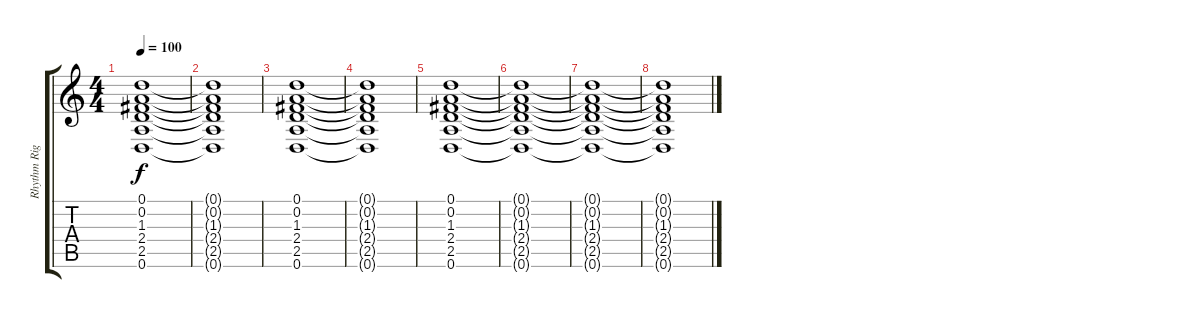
\track ("Rhythm Right" "Rhythm Rig") {instrument overdrivenguitar}
\staff {score tabs}
\tuning (D4 A3 F3 C3 G2 D2) {hide}
\ts (4 4)
\tempo 100
\clef g2
\ks c
(0.1 0.2 1.3 2.4 2.5 0.6).1{dy f} |
(0.1{t} 0.2{t} 1.3{t} 2.4{t} 2.5{t} 0.6{t}).1 |
(0.1 0.2 1.3 2.4 2.5 0.6).1 |
(0.1{t} 0.2{t} 1.3{t} 2.4{t} 2.5{t} 0.6{t}).1 |
(0.1 0.2 1.3 2.4 2.5 0.6).1 |
(0.1{t} 0.2{t} 1.3{t} 2.4{t} 2.5{t} 0.6{t}).1 |
(0.1{t} 0.2{t} 1.3{t} 2.4{t} 2.5{t} 0.6{t}).1 |
(0.1{t} 0.2{t} 1.3{t} 2.4{t} 2.5{t} 0.6{t}).1
